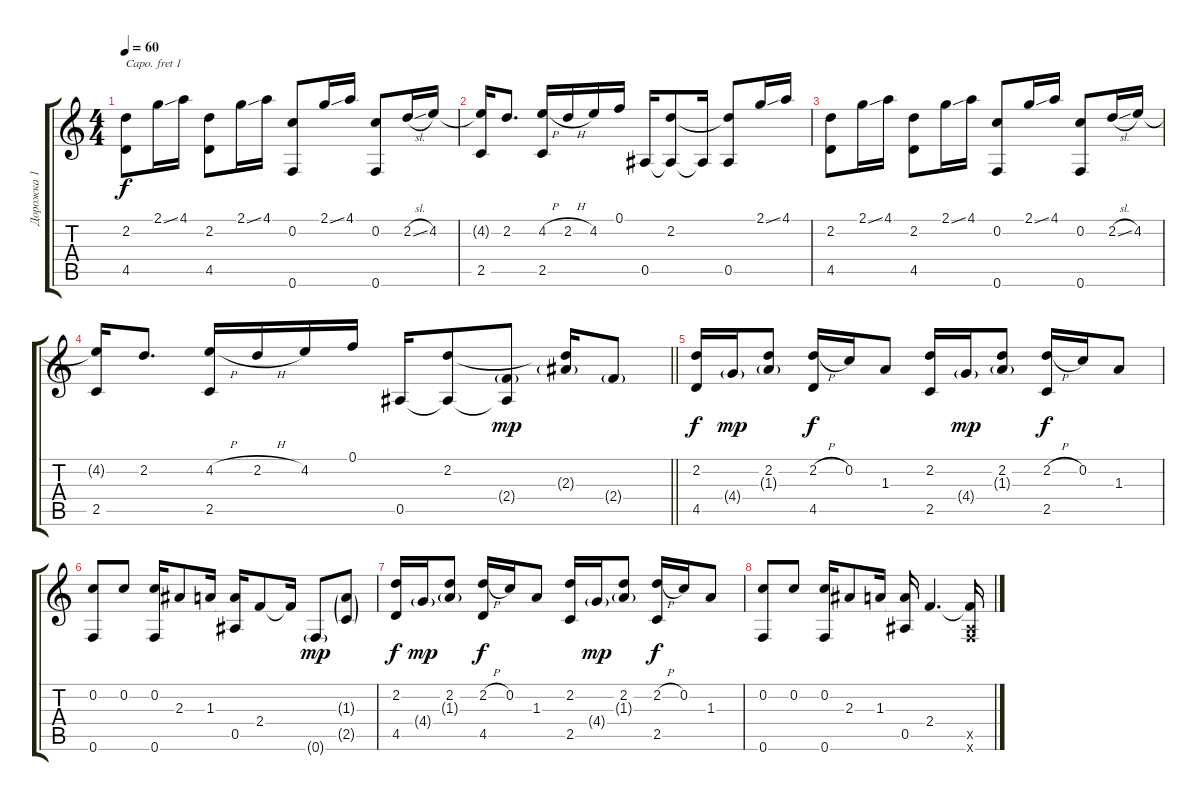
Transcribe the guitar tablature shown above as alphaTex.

\track ("Дорожка 1" "Дорожка 1") {instrument acousticguitarsteel}
\staff {score tabs}
\capo 1
\tuning (E4 B3 G3 D3 A2 E2) {hide}
\ts (4 4)
\section ("" "")
\tempo 60
\clef g2
\ks c
(2.2 4.5).8{dy f} 2.1{ss}.16 4.1.16 (2.2 4.5).8 2.1{ss}.16 4.1.16 (0.2 0.6).8 2.1{ss}.16 4.1.16 (0.2 0.6).8 2.2{sl}.16 4.2.16 |
(4.2{t} 2.5).16 2.2.8{d} (4.2{h} 2.5).16 2.2{h}.16 4.2.16 0.1.16 0.5.16 (2.2 0.5{t}).8 0.5{t}.16 (2.2{t} 0.5).8 2.1{ss}.16 4.1.16 |
(2.2 4.5).8 2.1{ss}.16 4.1.16 (2.2 4.5).8 2.1{ss}.16 4.1.16 (0.2 0.6).8 2.1{ss}.16 4.1.16 (0.2 0.6).8 2.2{sl}.16 4.2.16 |
\barLineRight lightlight
(4.2{t} 2.5).16 2.2.8{d} (4.2{h} 2.5).16 2.2{h}.16 4.2.16 0.1.16 0.5.16 (2.2 0.5{t}).8 (2.4{g} 0.5{t}).8{dy mp} (2.2{t} 2.3{g}).16 2.4{g}.8 |
\section ("" "")
(2.2 4.5).16{dy f} 4.4{g}.16{dy mp} (2.2 1.3{g}).8 (2.2{h} 4.5).16{dy f} 0.2.16 1.3.8 (2.2 2.5).16 4.4{g}.16{dy mp} (2.2 1.3{g}).8 (2.2{h} 2.5).16{dy f} 0.2.16 1.3.8 |
(0.2 0.6).8 0.2.8 (0.2 0.6).16 2.3.8 1.3.16 (1.3{t} 0.5).16 2.4.8 2.4{t}.16 0.6{g}.8{dy mp} (1.3{g} 2.5{g}).8 |
(2.2 4.5).16{dy f} 4.4{g}.16{dy mp} (2.2 1.3{g}).8 (2.2{h} 4.5).16{dy f} 0.2.16 1.3.8 (2.2 2.5).16 4.4{g}.16{dy mp} (2.2 1.3{g}).8 (2.2{h} 2.5).16{dy f} 0.2.16 1.3.8 |
(0.2 0.6).8 0.2.8 (0.2 0.6).16 2.3.8 1.3.16 (1.3{t} 0.5).16 2.4.4{d} (2.4{t} 0.5{x} 0.6{x}).16
